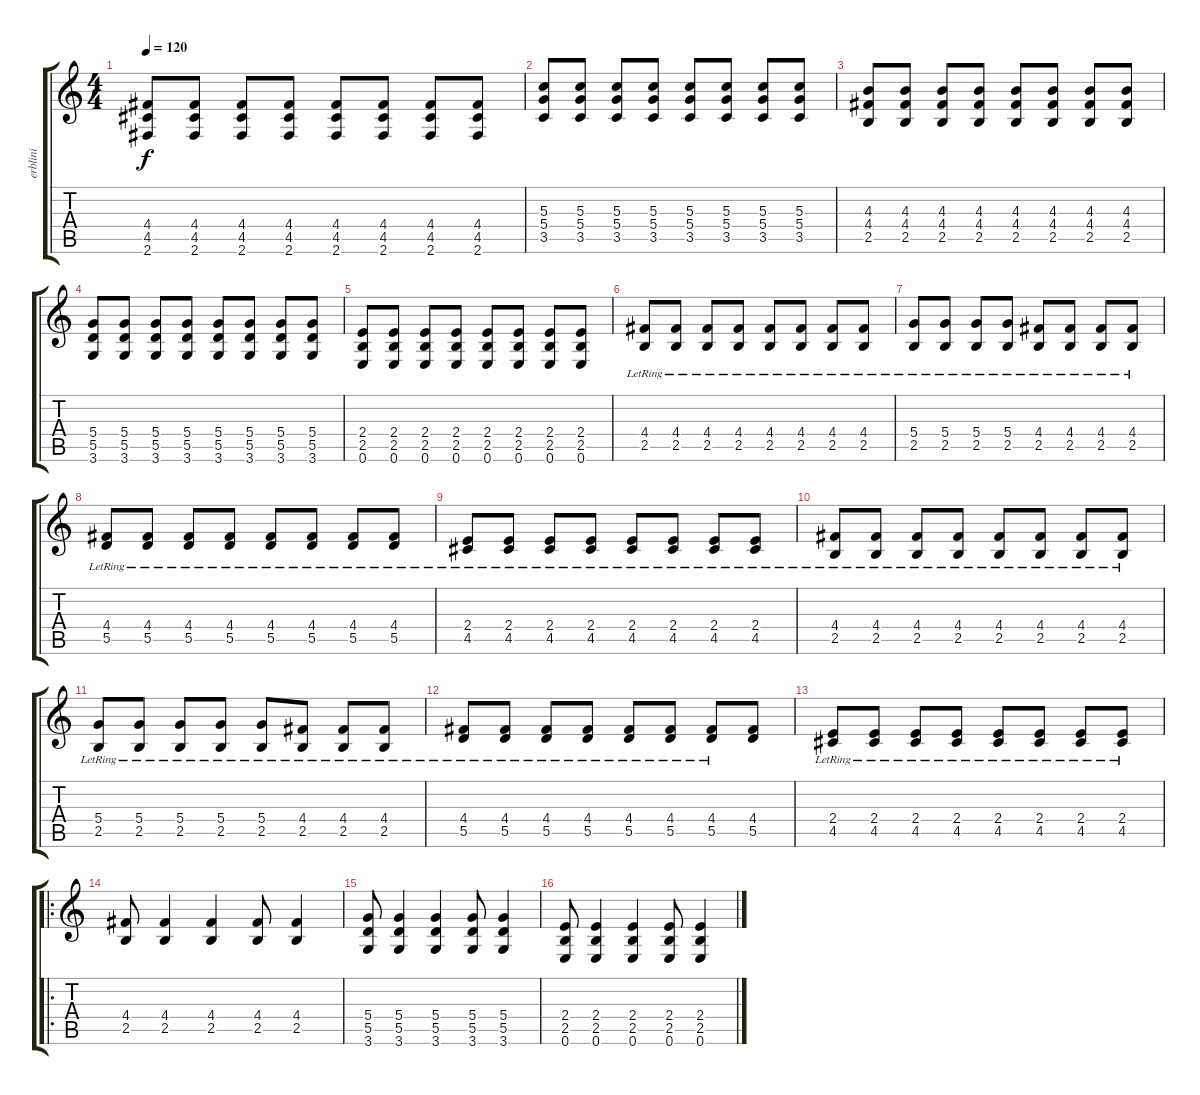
\track ("erblini" "erblini") {instrument distortionguitar}
\staff {score tabs}
\tuning (E4 B3 G3 D3 A2 E2) {hide}
\ts (4 4)
\tempo 120
\clef g2
\ks c
(4.4 4.5 2.6).8{dy f} (4.4 4.5 2.6).8 (4.4 4.5 2.6).8 (4.4 4.5 2.6).8 (4.4 4.5 2.6).8 (4.4 4.5 2.6).8 (4.4 4.5 2.6).8 (4.4 4.5 2.6).8 |
(5.3 5.4 3.5).8 (5.3 5.4 3.5).8 (5.3 5.4 3.5).8 (5.3 5.4 3.5).8 (5.3 5.4 3.5).8 (5.3 5.4 3.5).8 (5.3 5.4 3.5).8 (5.3 5.4 3.5).8 |
(4.3 4.4 2.5).8 (4.3 4.4 2.5).8 (4.3 4.4 2.5).8 (4.3 4.4 2.5).8 (4.3 4.4 2.5).8 (4.3 4.4 2.5).8 (4.3 4.4 2.5).8 (4.3 4.4 2.5).8 |
(5.4 5.5 3.6).8 (5.4 5.5 3.6).8 (5.4 5.5 3.6).8 (5.4 5.5 3.6).8 (5.4 5.5 3.6).8 (5.4 5.5 3.6).8 (5.4 5.5 3.6).8 (5.4 5.5 3.6).8 |
(2.4 2.5 0.6).8 (2.4 2.5 0.6).8 (2.4 2.5 0.6).8 (2.4 2.5 0.6).8 (2.4 2.5 0.6).8 (2.4 2.5 0.6).8 (2.4 2.5 0.6).8 (2.4 2.5 0.6).8 |
(4.4 2.5{lr}).8 (4.4{lr} 2.5).8 (4.4 2.5{lr}).8 (4.4{lr} 2.5).8 (4.4 2.5{lr}).8 (4.4{lr} 2.5).8 (4.4 2.5{lr}).8 (4.4{lr} 2.5).8 |
(5.4 2.5{lr}).8 (5.4{lr} 2.5).8 (5.4 2.5{lr}).8 (5.4{lr} 2.5).8 (4.4 2.5{lr}).8 (4.4{lr} 2.5).8 (4.4 2.5{lr}).8 (4.4{lr} 2.5).8 |
(4.4 5.5{lr}).8 (4.4{lr} 5.5).8 (4.4 5.5{lr}).8 (4.4{lr} 5.5).8 (4.4 5.5{lr}).8 (4.4{lr} 5.5).8 (4.4 5.5{lr}).8 (4.4{lr} 5.5).8 |
(2.4 4.5{lr}).8 (2.4{lr} 4.5).8 (2.4 4.5{lr}).8 (2.4{lr} 4.5).8 (2.4 4.5{lr}).8 (2.4{lr} 4.5).8 (2.4 4.5{lr}).8 (2.4{lr} 4.5).8 |
(4.4 2.5{lr}).8 (4.4{lr} 2.5).8 (4.4 2.5{lr}).8 (4.4{lr} 2.5).8 (4.4 2.5{lr}).8 (4.4{lr} 2.5).8 (4.4 2.5{lr}).8 (4.4{lr} 2.5).8 |
(5.4 2.5{lr}).8 (5.4{lr} 2.5).8 (5.4 2.5{lr}).8 (5.4{lr} 2.5).8 (5.4 2.5{lr}).8 (4.4{lr} 2.5).8 (4.4 2.5{lr}).8 (4.4{lr} 2.5).8 |
(4.4 5.5{lr}).8 (4.4{lr} 5.5).8 (4.4 5.5{lr}).8 (4.4{lr} 5.5).8 (4.4 5.5{lr}).8 (4.4{lr} 5.5).8 (4.4 5.5{lr}).8 (4.4 5.5).8 |
(2.4 4.5{lr}).8 (2.4{lr} 4.5).8 (2.4 4.5{lr}).8 (2.4{lr} 4.5).8 (2.4 4.5{lr}).8 (2.4{lr} 4.5).8 (2.4 4.5{lr}).8 (2.4{lr} 4.5).8 |
\ro
(4.4 2.5).8 (4.4 2.5).4 (4.4 2.5).4 (4.4 2.5).8 (4.4 2.5).4 |
(5.4 5.5 3.6).8 (5.4 5.5 3.6).4 (5.4 5.5 3.6).4 (5.4 5.5 3.6).8 (5.4 5.5 3.6).4 |
(2.4 2.5 0.6).8 (2.4 2.5 0.6).4 (2.4 2.5 0.6).4 (2.4 2.5 0.6).8 (2.4 2.5 0.6).4
